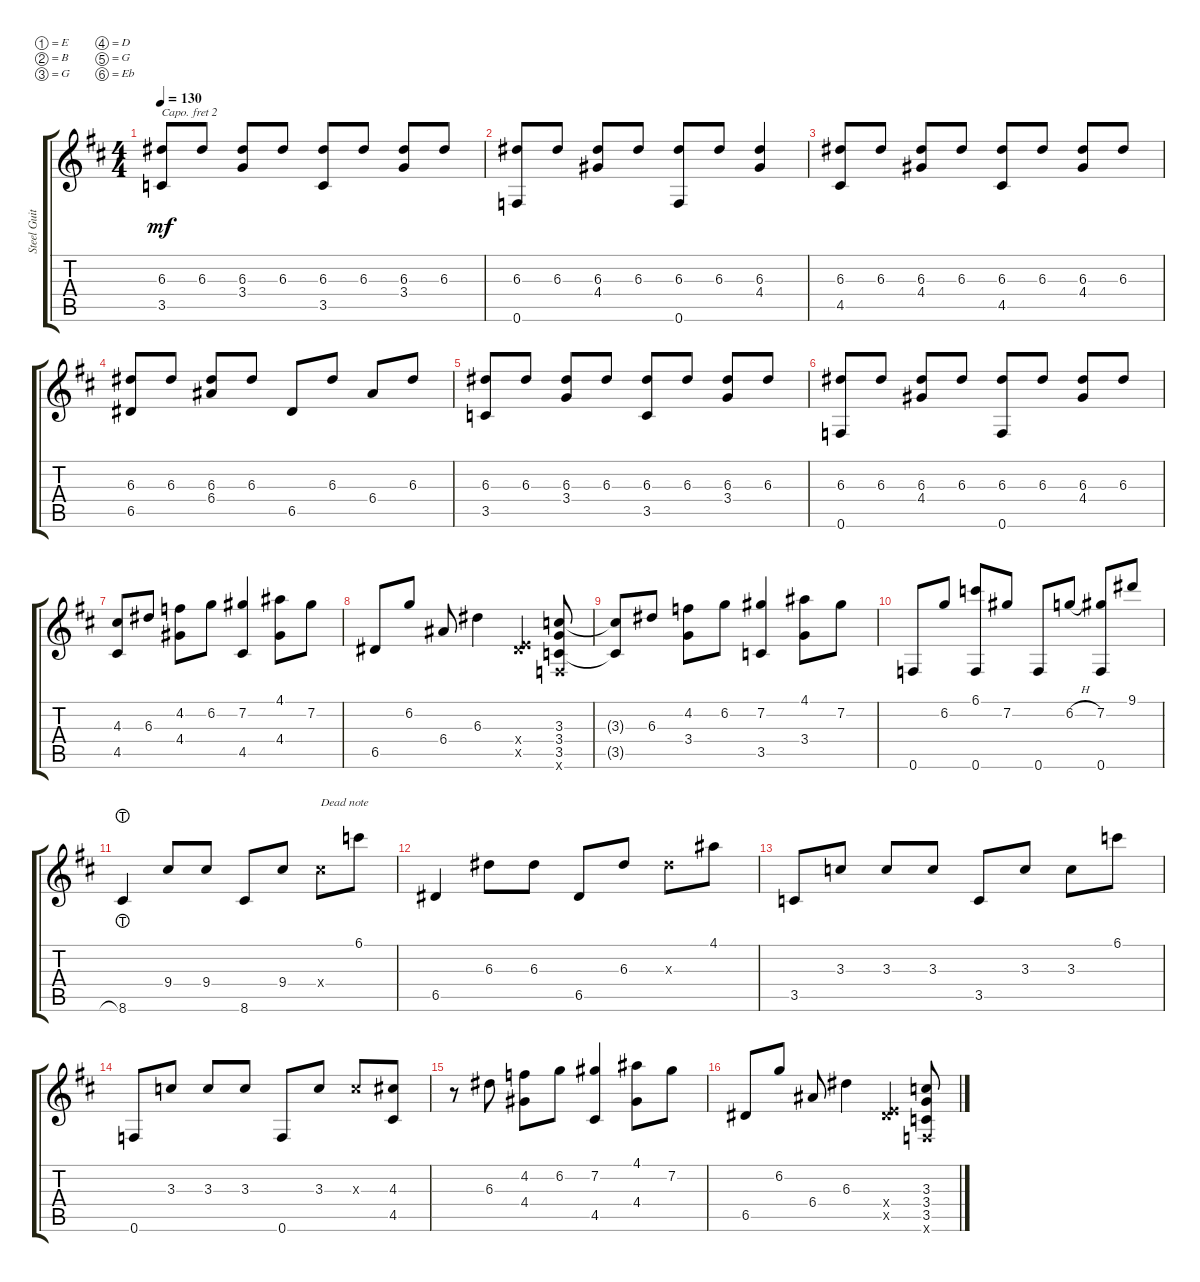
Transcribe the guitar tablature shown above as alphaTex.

\defaultSystemsLayout 4
\bracketExtendMode groupsimilarinstruments
\otherSystemsTrackNameOrientation horizontal
\track ("Steel Guitar" "Steel Guit") {instrument acousticguitarsteel}
\staff {score tabs}
\capo 2
\tuning (E4 B3 G3 D3 G2 Eb2)
\ts (4 4)
\tempo 130
\clef g2
\ks d
(3.5{acc b} 6.3{acc #}).8{dy mf beam Up} 6.3{acc #}.8{beam Up} (3.4{acc forcenatural} 6.3{acc #}).8{beam Up} 6.3{acc #}.8{beam Up} (3.5{acc b} 6.3{acc #}).8{beam Up} 6.3{acc #}.8{beam Up} (3.4{acc forcenatural} 6.3{acc #}).8{beam Up} 6.3{acc #}.8{beam Up} |
(0.6{acc b} 6.3{acc #}).8{beam Up} 6.3{acc #}.8{beam Up} (4.4{acc #} 6.3{acc #}).8{beam Up} 6.3{acc #}.8{beam Up} (0.6{acc b} 6.3{acc #}).8{beam Up} 6.3{acc #}.8{beam Up} (4.4{acc #} 6.3{acc #}).4{beam Up} |
(4.5{acc forcenatural} 6.3{acc #}).8{beam Up} 6.3{acc #}.8{beam Up} (4.4{acc #} 6.3{acc #}).8{beam Up} 6.3{acc #}.8{beam Up} (4.5{acc forcenatural} 6.3{acc #}).8{beam Up} 6.3{acc #}.8{beam Up} (4.4{acc #} 6.3{acc #}).8{beam Up} 6.3{acc #}.8{beam Up} |
(6.5{acc #} 6.3{acc #}).8{beam Up} 6.3{acc #}.8{beam Up} (6.3{acc #} 6.4{acc #}).8{beam Up} 6.3{acc #}.8{beam Up} 6.5{acc #}.8{beam Up} 6.3{acc #}.8{beam Up} 6.4{acc #}.8{beam Up} 6.3{acc #}.8{beam Up} |
(3.5{acc b} 6.3{acc #}).8{beam Up} 6.3{acc #}.8{beam Up} (3.4{acc forcenatural} 6.3{acc #}).8{beam Up} 6.3{acc #}.8{beam Up} (3.5{acc b} 6.3{acc #}).8{beam Up} 6.3{acc #}.8{beam Up} (3.4{acc forcenatural} 6.3{acc #}).8{beam Up} 6.3{acc #}.8{beam Up} |
(0.6{acc b} 6.3{acc #}).8{beam Up} 6.3{acc #}.8{beam Up} (4.4{acc #} 6.3{acc #}).8{beam Up} 6.3{acc #}.8{beam Up} (0.6{acc b} 6.3{acc #}).8{beam Up} 6.3{acc #}.8{beam Up} (4.4{acc #} 6.3{acc #}).8{beam Up} 6.3{acc #}.8{beam Up} |
(4.5{acc forcenatural} 4.3{acc forcenatural}).8{beam Up} 6.3{acc #}.8{beam Up} (4.2{acc b} 4.4{acc #}).8{beam Down} 6.2{acc forcenatural}.8{beam Down} (7.2{acc #} 4.5{acc forcenatural}).4{beam Up} (4.1{acc #} 4.4{acc #}).8{beam Down} 7.2{acc #}.8{beam Down} |
6.5{acc #}.8{beam Up} 6.2{acc forcenatural}.8{beam Up} 6.4{acc #}.8{beam Up} 6.3{acc #}.4{beam Down} (6.5{x acc #} 0.4{x acc forcenatural}).4{beam Up} (3.3{acc b} 3.5{acc b} 3.4{acc forcenatural} 0.6{x acc b}).8{beam Up} |
(3.3{t acc b} 3.5{t acc b}).8{beam Up} 6.3{acc #}.8{beam Up} (4.2{acc b} 3.4{acc forcenatural}).8{beam Down} 6.2{acc forcenatural}.8{beam Down} (7.2{acc #} 3.5{acc b}).4{beam Up} (4.1{acc #} 3.4{acc forcenatural}).8{beam Down} 7.2{acc #}.8{beam Down} |
0.6{acc b}.8{beam Up} 6.2{acc forcenatural}.8{beam Up} (6.1{acc b} 0.6{acc b}).8{beam Up} 7.2{acc #}.8{beam Up} 0.6{acc b}.8{beam Up} 6.2{h acc forcenatural}.8{beam Up} (7.2{acc #} 0.6{acc b}).8{beam Up} 9.1{acc #}.8{beam Up} |
8.6{lht acc forcenatural}.4{beam Up} 9.4{acc forcenatural}.8{beam Up} 9.4{acc forcenatural}.8{beam Up} 8.6{acc forcenatural}.8{beam Up} 9.4{acc forcenatural}.8{beam Up} 9.4{x acc forcenatural}.8{txt "Dead note" beam Down} 6.1{acc b}.8{beam Down} |
6.5{acc #}.4{beam Up} 6.3{acc #}.8{beam Down} 6.3{acc #}.8{beam Down} 6.5{acc #}.8{beam Up} 6.3{acc #}.8{beam Up} 6.3{x acc #}.8{beam Down} 4.1{acc #}.8{beam Down} |
3.5{acc b}.8{beam Up} 3.3{acc b}.8{beam Up} 3.3{acc b}.8{beam Up} 3.3{acc b}.8{beam Up} 3.5{acc b}.8{beam Up} 3.3{acc b}.8{beam Up} 3.3{acc b}.8{beam Down} 6.1{acc b}.8{beam Down} |
0.6{acc b}.8{beam Up} 3.3{acc b}.8{beam Up} 3.3{acc b}.8{beam Up} 3.3{acc b}.8{beam Up} 0.6{acc b}.8{beam Up} 3.3{acc b}.8{beam Up} 3.3{x acc b}.8{beam Up} (4.3{acc forcenatural} 4.5{acc forcenatural}).8{beam Up} |
r.8{beam Down} 6.3{acc #}.8{beam Down} (4.2{acc b} 4.4{acc #}).8{beam Down} 6.2{acc forcenatural}.8{beam Down} (7.2{acc #} 4.5{acc forcenatural}).4{beam Up} (4.1{acc #} 4.4{acc #}).8{beam Down} 7.2{acc #}.8{beam Down} |
6.5{acc #}.8{beam Up} 6.2{acc forcenatural}.8{beam Up} 6.4{acc #}.8{beam Up} 6.3{acc #}.4{beam Down} (6.5{x acc #} 0.4{x acc forcenatural}).4{beam Up} (3.3{acc b} 3.5{acc b} 3.4{acc forcenatural} 0.6{x acc b}).8{beam Up}
